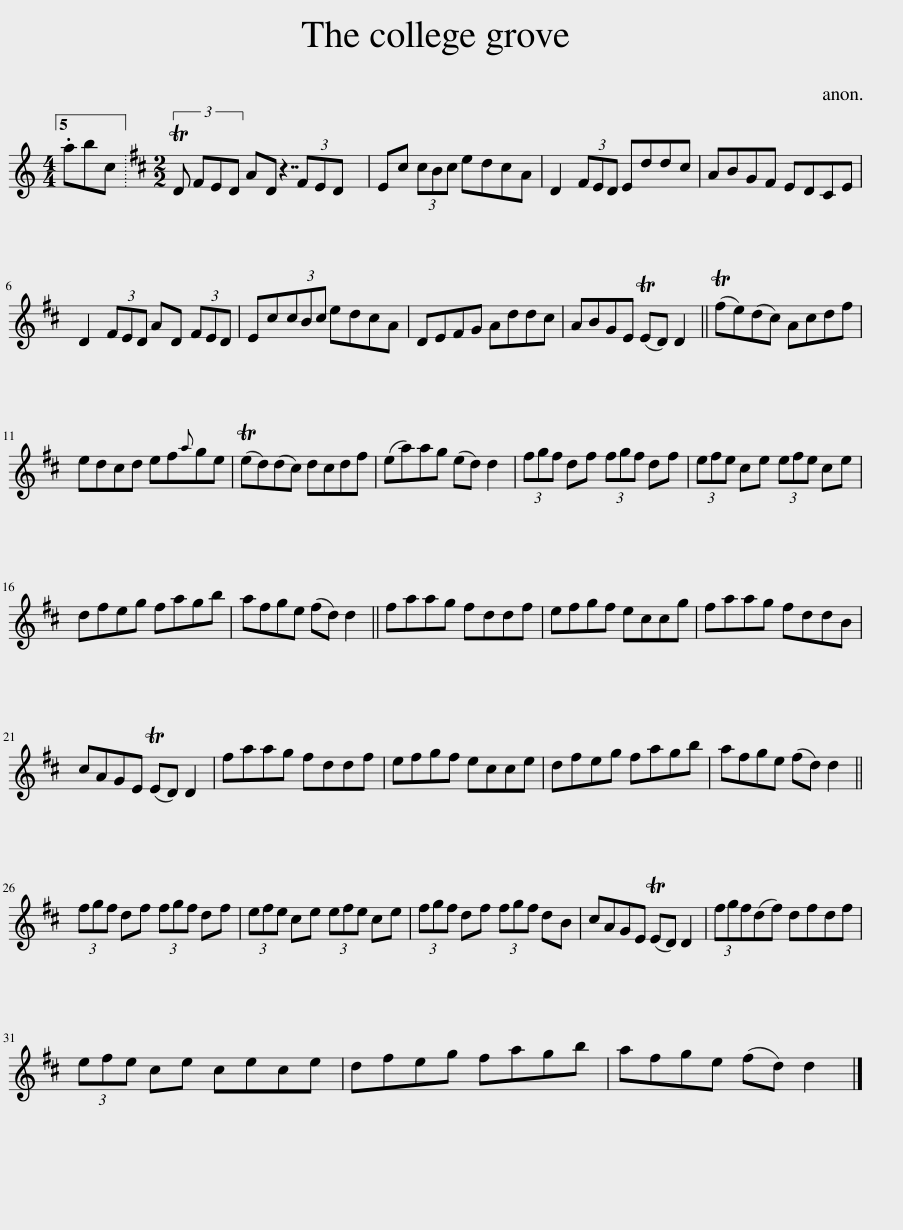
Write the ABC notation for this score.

X:1
L:1/8
M:4/4
I:linebreak $
K:C
V:1 treble
V:1
 .abc ||[K:D][M:2/2] (3:2:4TD FED AD (3FED x/12 | Ec (3cBc edcA | D2 (3FED Eddc | ABGF EDCE |$ %5
 D2 (3FED AD (3FED | Ec(3cBc edcA | DEFG Addc | ABGE (TED) D2 || (Tfe)(dc) Acdf |$ %10
 edcd ef{a}ge | (Ted)(dc) dcdf | (ea)ag (ed) d2 | (3fgf df (3fgf df | (3efe ce (3efe ce |$ %15
 dfeg fagb | afge (fd) d2 || faag fddf | efgf eccg | faag fddB |$ %20
 cAGE (TED) D2 | faag fddf | efgf ecce | dfeg fagb | afge (fd) d2 ||$ %25
 (3fgf df (3fgf df | (3efe ce (3efe ce | (3fgf df (3fgf dB | cAGE (TED) D2 | (3fgf(df) dfdf |$ %30
 (3efe ce cece | dfeg fagb | afge (fd) d2 |] %33
